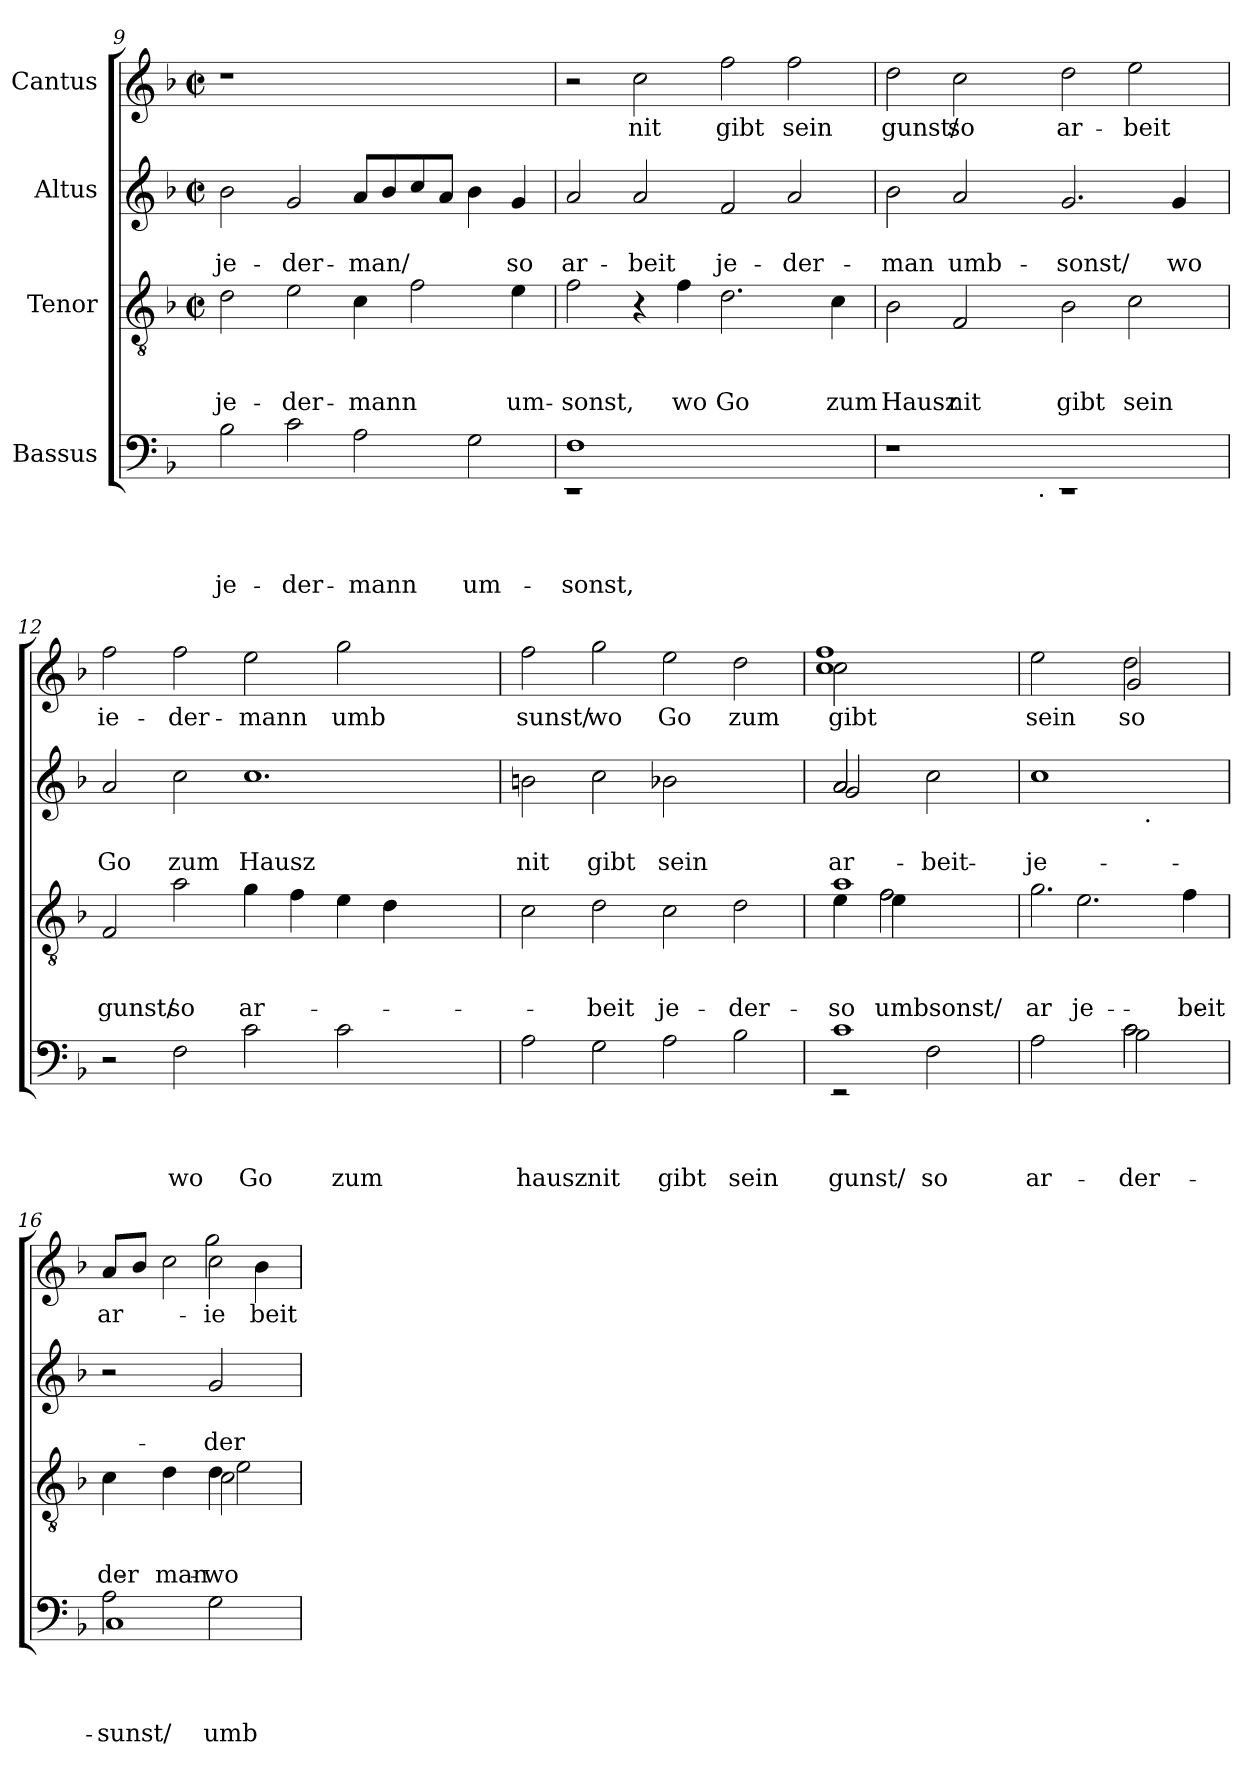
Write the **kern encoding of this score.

**kern	**text	**text	**text	**text	**kern	**text	**text	**text	**kern	**text	**text	**kern	**text
*part4	*part4	*part4	*part4	*part4	*part3	*part3	*part3	*part3	*part2	*part2	*part2	*part1	*part1
*staff4	*staff4	*staff4	*staff4	*staff4	*staff3	*staff3	*staff3	*staff3	*staff2	*staff2	*staff2	*staff1	*staff1
*I"Bassus	*	*	*	*	*I"Tenor	*	*	*	*I"Altus	*	*	*I"Cantus	*
*clefF4	*	*	*	*	*clefGv2	*	*	*	*clefG2	*	*	*clefG2	*
*k[b-]	*	*	*	*	*k[b-]	*	*	*	*k[b-]	*	*	*k[b-]	*
*F:	*	*	*	*	*F:	*	*	*	*F:	*	*	*F:	*
*	*	*	*	*	*M2/2	*	*	*	*M2/2	*	*	*M2/2	*
*	*	*	*	*	*met(c|)	*	*	*	*met(c|)	*	*	*met(c|)	*
=9	=9	=9	=9	=9	=9	=9	=9	=9	=9	=9	=9	=9	=9
!	!	!	!	!LO:LY:b	!	!	!	!LO:LY:b	!	!	!LO:LY:b	!LO:N:vis=1	!
2B-\	.	.	.	je-	2d\	.	.	je-	2b-\	.	je-	1r	.
!	!	!	!	!LO:LY:b	!	!	!	!LO:LY:b	!	!	!LO:LY:b	!	!
2c\	.	.	.	-der-	2e\	.	.	-der-	2g/	.	-der-	.	.
!	!	!	!	!LO:LY:b	!	!	!	!LO:LY:b	!	!	!LO:LY:b	!	!
2A\	.	.	.	-mann	4c\	.	.	-mann	8a/L	.	-man/	1ryy	.
.	.	.	.	.	.	.	.	.	8b-/	.	.	.	.
.	.	.	.	.	2f\	.	.	.	8cc/	.	.	.	.
.	.	.	.	.	.	.	.	.	8a/J	.	.	.	.
!	!	!	!	!LO:LY:b	!	!	!	!	!	!	!	!	!
2G\	.	.	.	um-	.	.	.	.	4b-\	.	.	.	.
!	!	!	!	!	!	!	!	!LO:LY:b	!	!	!LO:LY:b	!	!
.	.	.	.	.	4e\	.	.	um-	4g/	.	so	.	.
!!LO:PB:g=z
=10	=10	=10	=10	=10	=10	=10	=10	=10	=10	=10	=10	=10	=10
!	!	!	!	!LO:LY:b	!	!	!	!LO:LY:b	!	!	!LO:LY:b	!	!
*^	*	*	*	*	*	*	*	*	*	*	*	*	*
1F	1rEE	.	.	.	-sonst,	2f\	.	.	-sonst,	2a/	.	ar-	2r	.
!	!	!	!	!	!	!	!	!	!	!	!	!LO:LY:b	!	!LO:LY:b
.	.	.	.	.	.	4r	.	.	.	2a/	.	-beit	2cc\	nit
!	!	!	!	!	!	!	!	!	!LO:LY:b	!	!	!	!	!
.	.	.	.	.	.	4f\	.	.	wo	.	.	.	.	.
!	!	!	!	!	!	!	!	!	!LO:LY:b:rj	!	!	!LO:LY:b:rj	!	!LO:LY:b:rj
1ryy	1ryy	.	.	.	.	2.d\	.	.	Go	2f/	.	je-	2ff\	gibt
!	!	!	!	!	!	!	!	!	!	!	!	!LO:LY:b	!	!LO:LY:b
.	.	.	.	.	.	.	.	.	.	2a/	.	-der-	2ff\	sein
!	!	!	!	!	!	!	!	!	!LO:LY:b	!	!	!	!	!
.	.	.	.	.	.	4c\	.	.	zum	.	.	.	.	.
=11	=11	=11	=11	=11	=11	=11	=11	=11	=11	=11	=11	=11	=11	=11
!	!	!	!	!	!	!	!	!	!LO:LY:b	!	!	!LO:LY:b	!	!LO:LY:b
1r	2ryy	.	.	.	.	2B-\	.	.	Hausz	2b-\	.	-man	2dd\	gunst/
!	!	!	!	!	!	!	!	!	!LO:LY:b	!	!	!LO:LY:b	!	!LO:LY:b
.	4ryy	.	.	.	.	2F/	.	.	nit	2a/	.	umb-	2cc\	so
.	8ryy	.	.	.	.	.	.	.	.	.	.	.	.	.
.	32ryy	.	.	.	.	.	.	.	.	.	.	.	.	.
!	!LO:TX:b:t=.	!	!	!	!	!	!	!	!	!	!	!	!	!
.	1ryy	.	.	.	.	.	.	.	.	.	.	.	.	.
!	!	!	!	!	!	!	!	!	!LO:LY:b	!	!	!LO:LY:b	!	!LO:LY:b
1rEE	.	.	.	.	.	2B-\	.	.	gibt	2.g/	.	-sonst/	2dd\	ar-
!	!	!	!	!	!	!	!	!	!LO:LY:b	!	!	!	!	!LO:LY:b
.	.	.	.	.	.	2c\	.	.	sein	.	.	.	2ee\	-beit
!	!	!	!	!	!	!	!	!	!	!	!	!LO:LY:b	!	!
.	.	.	.	.	.	.	.	.	.	4g/	.	wo	.	.
.	16.ryy	.	.	.	.	.	.	.	.	.	.	.	.	.
=12	=12	=12	=12	=12	=12	=12	=12	=12	=12	=12	=12	=12	=12	=12
!	!	!	!	!	!	!	!	!	!LO:LY:b	!	!	!LO:LY:b	!	!LO:LY:b
*v	*v	*	*	*	*	*	*	*	*	*	*	*	*	*
2r	.	.	.	.	2F/	.	.	gunst/	2a/	.	Go	2ff\	ie-
!	!	!	!	!LO:LY:b	!	!	!	!LO:LY:b	!	!	!LO:LY:b	!	!LO:LY:b
2F\	.	.	.	wo	2a\	.	.	so	2cc\	.	zum	2ff\	-der-
!	!	!	!	!LO:LY:b:rj	!	!	!	!LO:LY:b	!	!	!LO:LY:b	!	!LO:LY:b
2c\	.	.	.	Go	4g\	.	.	ar-	1.cc	.	Hausz	2ee\	-mann
.	.	.	.	.	4f\	.	.	.	.	.	.	.	.
!	!	!	!	!LO:LY:b	!	!	!	!	!	!	!	!	!LO:LY:b
2c\	.	.	.	zum	4e\	.	.	.	.	.	.	2gg\	umb
.	.	.	.	.	4d\	.	.	.	.	.	.	.	.
2ryy	.	.	.	.	2ryy	.	.	.	.	.	.	2ryy	.
=13	=13	=13	=13	=13	=13	=13	=13	=13	=13	=13	=13	=13	=13
!	!	!	!	!LO:LY:b	!	!	!	!	!	!	!LO:LY:b	!	!LO:LY:b
2A\	.	.	.	hausz	2c\	.	.	.	2bn\	.	nit	2ff\	sunst/
!	!	!	!	!LO:LY:b	!	!	!	!LO:LY:b	!	!	!LO:LY:b	!	!LO:LY:b
2G\	.	.	.	nit	2d\	.	.	-beit	2cc\	.	gibt	2gg\	wo
!	!	!	!	!LO:LY:b	!	!	!	!LO:LY:b	!	!	!LO:LY:b	!	!LO:LY:b
2A\	.	.	.	gibt	2c\	.	.	je-	2b-X\	.	sein	2ee\	Go
!	!	!	!	!LO:LY:b	!	!	!	!LO:LY:b	!	!	!	!	!LO:LY:b
2B-\	.	.	.	sein	2d\	.	.	-der-	2ryy	.	.	2dd\	zum
!!LO:LB:g=z
=14	=14	=14	=14	=14	=14	=14	=14	=14	=14	=14	=14	=14	=14
!	!	!	!	!	!	!	!	!	!	!	!	!LO:TX:a:t=1 8	!
!	!	!	!	!LO:LY:b	!	!	!	!LO:LY:b	!	!	!	!	!
*^	*	*	*	*	*^	*	*	*	*	*	*	*	*
*	*	*	*	*	*	*	*^	*	*	*	*	*	*	*	*
*	*	*	*	*	*	*	*	*^	*	*	*	*	*	*	*	*
!	!	!	!	!	!	!	!	!	!	!	!	!LO:LY:b	!	!	!LO:LY:b	!	!
*	*	*	*	*	*	*	*	*	*	*	*	*	*^	*	*	*	*
!	!	!	!	!	!	!	!	!	!	!	!	!	!	!	!	!LO:LY:b	!	!
*	*	*	*	*	*	*	*	*	*	*	*	*	*	*^	*	*	*	*
!	!	!	!	!	!	!	!	!	!	!	!	!	!	!	!	!	!LO:LY:b	!	!LO:LY:b
*	*	*	*	*	*	*	*	*	*	*	*	*	*	*	*	*	*	*^	*
!	!	!	!	!	!	!	!	!	!	!	!	!	!	!	!	!	!	!	!	!LO:LY:b
1c	2rEE	.	.	.	gunst/	4e\	4ryy	4ryy	1a	.	.	so	2a/	2g/	2a/	.	ar-	2cc\	1cc 1ff	gibt
!	!	!	!	!	!	!	!	!	!	!	!	!LO:LY:b	!	!	!	!	!	!	!	!
.	.	.	.	.	.	2f\	4e\	2f\	.	.	.	umbsonst/	.	.	.	.	.	.	.	.
!	!	!	!	!	!LO:LY:b	!	!	!	!	!	!	!	!	!	!	!	!LO:LY:b	!	!	!
.	2F\	.	.	.	so	.	2ryy	.	.	.	.	.	2ryy	2ryy	2cc\	.	-beit	2ryy	.	.
.	.	.	.	.	.	4ryy	.	4ryy	.	.	.	.	.	.	.	.	.	.	.	.
*v	*v	*	*	*	*	*	*	*	*	*	*	*	*v	*v	*v	*	*	*	*	*
*	*	*	*	*	*	*	*v	*v	*	*	*	*	*	*	*	*	*
=15	=15	=15	=15	=15	=15	=15	=15	=15	=15	=15	=15	=15	=15	=15	=15	=15
!	!	!	!	!LO:LY:b	!	!	!	!	!	!LO:LY:b	!	!	!LO:LY:b	!	!	!LO:LY:b
*^	*	*	*	*	*	*	*	*	*	*	*^	*	*	*	*	*
*	*^	*	*	*	*	*	*v	*v	*	*	*	*	*	*	*	*	*	*
2A\	2ryy	2ryy	.	.	.	ar-	2.g\	4ryy	.	.	ar-	1cc	2ryy	.	je-	2ee\	2ryy	sein
!	!	!	!	!	!	!	!	!	!	!	!LO:LY:b	!	!	!	!	!	!	!
.	.	.	.	.	.	.	.	2.e\	.	.	je-	.	.	.	.	.	.	.
!	!	!	!	!	!	!LO:LY:b	!	!	!	!	!	!	!	!	!	!	!	!
!	!	!	!	!	!	!LO:LY:b	!	!	!	!	!	!	!	!	!	!	!	!
!	!	!	!	!	!	!LO:LY:b	!	!	!	!	!	!	!	!	!	!	!	!LO:LY:b
!	!	!	!	!	!	!	!	!	!	!	!	!	!	!	!	!	!	!LO:LY:b
2c\	2B-\	2c\	.	.	.	-der-	.	.	.	.	.	.	16ryy	.	.	2dd\	2g/	so
!	!	!	!	!	!	!	!	!	!	!	!	!	!LO:TX:b:t=.	!	!	!	!	!
.	.	.	.	.	.	.	.	.	.	.	.	.	4..ryy	.	.	.	.	.
!	!	!	!	!	!	!	!	!	!	!	!LO:LY:b	!	!	!	!	!	!	!
.	.	.	.	.	.	.	4f\	.	.	.	-beit	.	.	.	.	.	.	.
*v	*v	*v	*	*	*	*	*	*	*	*	*	*	*	*	*	*v	*v	*
*	*	*	*	*	*v	*v	*	*	*	*	*	*	*	*	*
=16	=16	=16	=16	=16	=16	=16	=16	=16	=16	=16	=16	=16	=16	=16
!	!	!	!	!LO:LY:b	!	!	!	!	!	!	!	!	!	!
*^	*	*	*	*	*	*	*	*	*	*	*	*	*	*
!	!	!	!	!	!LO:LY:b	!	!	!	!LO:LY:b	!	!	!	!	!	!LO:LY:b
*	*	*	*	*	*	*^	*	*	*	*	*	*	*	*^	*
*	*	*	*	*	*	*	*^	*	*	*	*v	*v	*	*	*	*^	*
2A\	1C	.	.	.	sunst/	4c\	2ryy	2ryy	.	.	-der	2r	.	.	8a/L	2ryy	2ryy	ar-
.	.	.	.	.	.	.	.	.	.	.	.	.	.	.	8b-/J	.	.	.
!	!	!	!	!	!	!	!	!	!	!	!LO:LY:b	!	!	!	!	!	!	!
.	.	.	.	.	.	4d\	.	.	.	.	man	.	.	.	2cc\	.	.	.
!	!	!	!	!	!LO:LY:b	!	!	!	!	!	!LO:LY:b	!	!	!	!	!	!	!
!	!	!	!	!	!	!	!	!	!	!	!LO:LY:b	!	!	!	!	!	!	!
!	!	!	!	!	!	!	!	!	!	!	!LO:LY:b	!	!	!LO:LY:b	!	!	!	!LO:LY:b
2G\	.	.	.	.	umb	4d\	2c\	2e\	.	.	wo	2g/	.	-der-	.	2cc\	2gg\	ie-
!	!	!	!	!	!	!	!	!	!	!	!	!	!	!	!	!	!	!LO:LY:b
.	.	.	.	.	.	4ryy	.	.	.	.	.	.	.	.	4b-\	.	.	-beit
*v	*v	*	*	*	*	*	*	*	*	*	*	*	*	*	*v	*v	*v	*
*	*	*	*	*	*v	*v	*v	*	*	*	*	*	*	*	*
=	=	=	=	=	=	=	=	=	=	=	=	=	=
*-	*-	*-	*-	*-	*-	*-	*-	*-	*-	*-	*-	*-	*-
